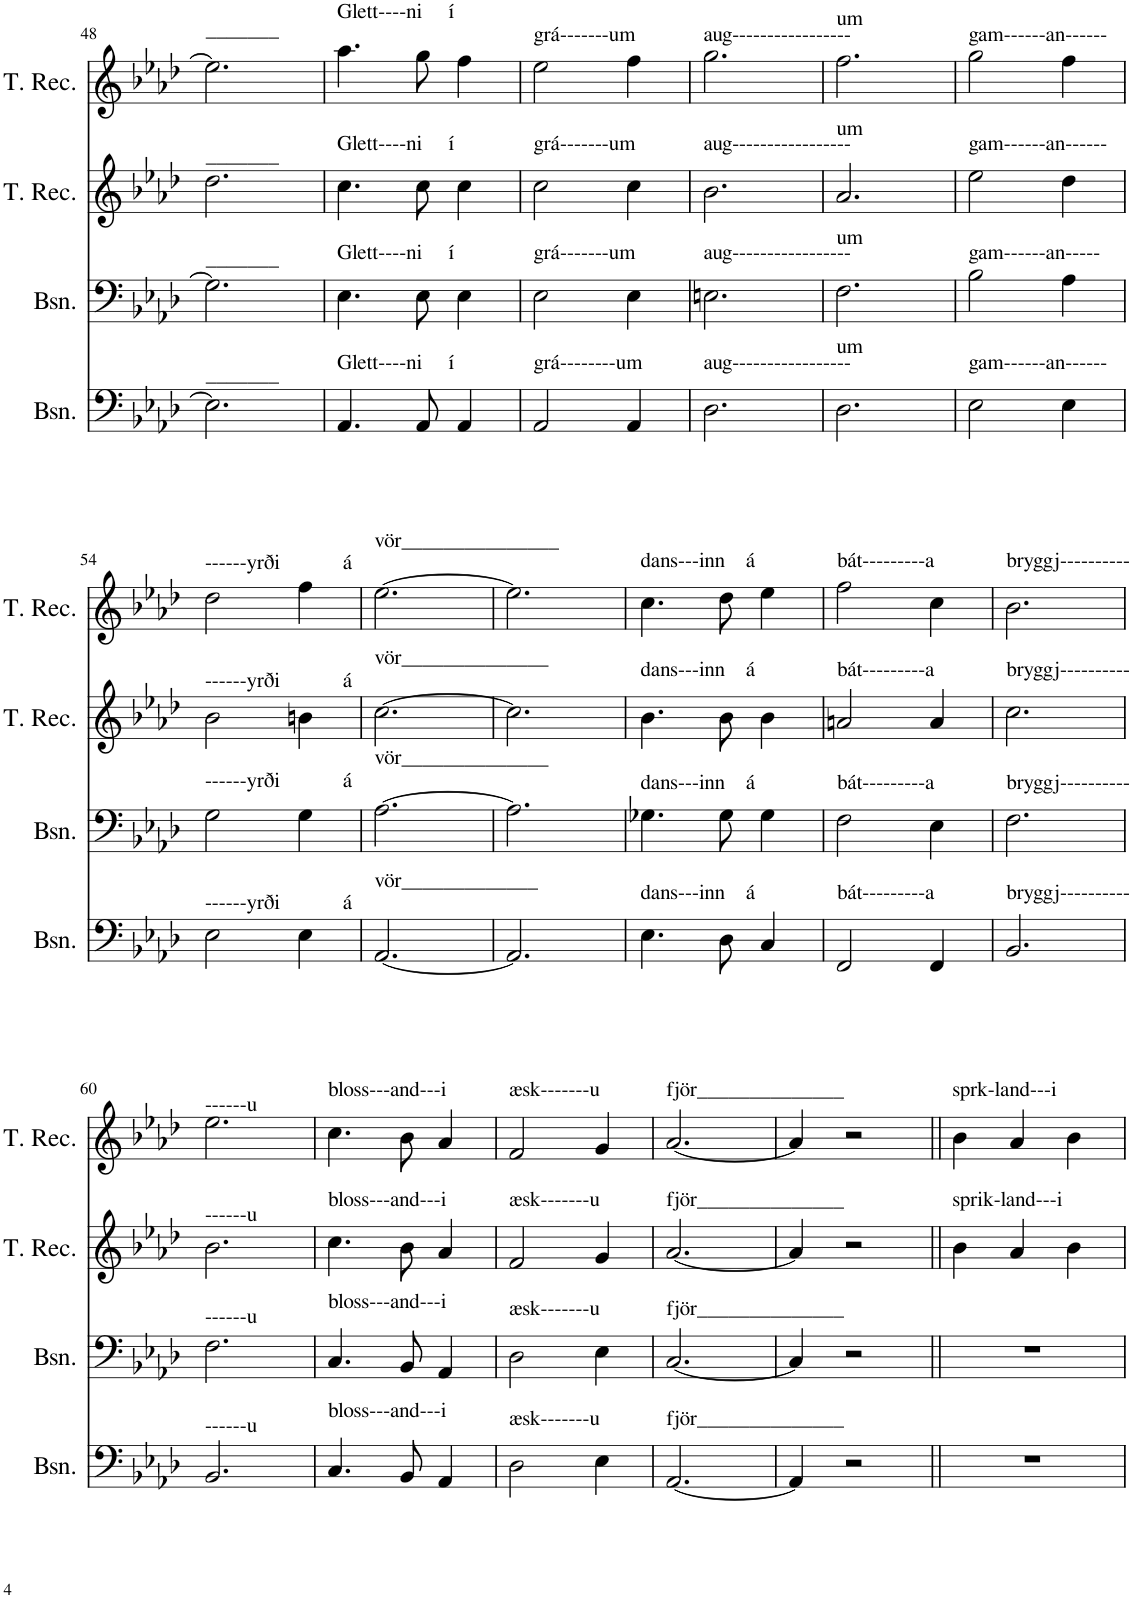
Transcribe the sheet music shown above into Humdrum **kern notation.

**kern	**kern	**kern	**kern
*part4	*part3	*part2	*part1
*staff4	*staff3	*staff2	*staff1
*I"Bassoon	*I"Bassoon	*I"Tenor Recorder	*I"Tenor Recorder
*I'Bsn.	*I'Bsn.	*I'T. Rec.	*I'T. Rec.
!!LO:PB:g=z
*clefF4	*clefF4	*clefG2	*clefG2
*k[b-e-a-d-]	*k[b-e-a-d-]	*k[b-e-a-d-]	*k[b-e-a-d-]
*M3/4	*M3/4	*M3/4	*M3/4
=48	=48	=48	=48
!	!	!	!LO:TX:a:t=_______
!	!	!LO:TX:a:t=_______	!
!	!LO:TX:a:t=_______	!	!
!LO:TX:a:t=_______	!	!	!
2.E-\]	2.G\]	2.dd-\	2.ee-\]
=49	=49	=49	=49
!	!	!	!LO:TX:a:t=Glett----ni     í
!	!	!LO:TX:a:t=Glett----ni     í	!
!	!LO:TX:a:t=Glett----ni     í	!	!
!LO:TX:a:t=Glett----ni     í	!	!	!
4.AA-/	4.E-\	4.cc\	4.aa-\
8AA-/	8E-\	8cc\	8gg\
4AA-/	4E-\	4cc\	4ff\
=50	=50	=50	=50
!	!	!	!LO:TX:a:t=grá-------um
!	!	!LO:TX:a:t=grá-------um	!
!	!LO:TX:a:t=grá-------um	!	!
!LO:TX:a:t=grá--------um	!	!	!
2AA-/	2E-\	2cc\	2ee-\
4AA-/	4E-\	4cc\	4ff\
=51	=51	=51	=51
!	!	!	!LO:TX:a:t=aug-----------------
!	!	!LO:TX:a:t=aug-----------------	!
!	!LO:TX:a:t=aug-----------------	!	!
!LO:TX:a:t=aug-----------------	!	!	!
2.D-\	2.En\	2.b-\	2.gg\
=52	=52	=52	=52
!	!	!	!LO:TX:a:t=um
!	!	!LO:TX:a:t=um	!
!	!LO:TX:a:t=um	!	!
!LO:TX:a:t=um	!	!	!
2.D-\	2.F\	2.a-/	2.ff\
=53	=53	=53	=53
!	!	!	!LO:TX:a:t=gam------an------
!	!	!LO:TX:a:t=gam------an------	!
!	!LO:TX:a:t=gam------an-----	!	!
!LO:TX:a:t=gam------an------	!	!	!
2E-\	2B-\	2ee-\	2gg\
4E-\	4A-\	4dd-\	4ff\
!!LO:LB:g=z
=54	=54	=54	=54
!	!	!	!LO:TX:a:t=------yrði            á
!	!	!LO:TX:a:t=------yrði            á	!
!	!LO:TX:a:t=------yrði            á	!	!
!LO:TX:a:t=------yrði            á	!	!	!
2E-\	2G\	2b-\	2dd-\
4E-\	4G\	4bn\	4ff\
=55	=55	=55	=55
!	!	!	!LO:TX:a:t=vör_______________
!	!	!LO:TX:a:t=vör______________	!
!	!LO:TX:a:t=vör______________	!	!
!LO:TX:a:t=vör_____________	!	!	!
[2.AA-/	[2.A-\	[2.cc\	[2.ee-\
=56	=56	=56	=56
2.AA-/]	2.A-\]	2.cc\]	2.ee-\]
=57	=57	=57	=57
!	!	!	!LO:TX:a:t=dans---inn    á
!	!	!LO:TX:a:t=dans---inn    á	!
!	!LO:TX:a:t=dans---inn    á	!	!
!LO:TX:a:t=dans---inn    á	!	!	!
4.E-\	4.G-X\	4.b-\	4.cc\
8D-\	8G-\	8b-\	8dd-\
4C/	4G-\	4b-\	4ee-\
=58	=58	=58	=58
!	!	!	!LO:TX:a:t=bát---------a
!	!	!LO:TX:a:t=bát---------a	!
!	!LO:TX:a:t=bát---------a	!	!
!LO:TX:a:t=bát---------a	!	!	!
2FF/	2F\	2an/	2ff\
4FF/	4E-\	4a/	4cc\
=59	=59	=59	=59
!	!	!	!LO:TX:a:t=bryggj----------
!	!	!LO:TX:a:t=bryggj----------	!
!	!LO:TX:a:t=bryggj----------	!	!
!LO:TX:a:t=bryggj----------	!	!	!
2.BB-/	2.F\	2.cc\	2.b-\
!!LO:LB:g=z
=60	=60	=60	=60
!	!	!	!LO:TX:a:t=------u
!	!	!LO:TX:a:t=------u	!
!	!LO:TX:a:t=------u	!	!
!LO:TX:a:t=------u	!	!	!
2.BB-/	2.F\	2.b-\	2.ee-\
=61	=61	=61	=61
!	!	!	!LO:TX:a:t=bloss---and---i
!	!	!LO:TX:a:t=bloss---and---i	!
!	!LO:TX:a:t=bloss---and---i	!	!
!LO:TX:a:t=bloss---and---i	!	!	!
4.C/	4.C/	4.cc\	4.cc\
8BB-/	8BB-/	8b-\	8b-\
4AA-/	4AA-/	4a-/	4a-/
=62	=62	=62	=62
!	!	!	!LO:TX:a:t=æsk-------u
!	!	!LO:TX:a:t=æsk-------u	!
!	!LO:TX:a:t=æsk-------u	!	!
!LO:TX:a:t=æsk-------u	!	!	!
2D-\	2D-\	2f/	2f/
4E-\	4E-\	4g/	4g/
=63	=63	=63	=63
!	!	!	!LO:TX:a:t=fjör______________
!	!	!LO:TX:a:t=fjör______________	!
!	!LO:TX:a:t=fjör______________	!	!
!LO:TX:a:t=fjör______________	!	!	!
[2.AA-/	[2.C/	[2.a-/	[2.a-/
=64	=64	=64	=64
4AA-/]	4C/]	4a-/]	4a-/]
2r	2r	2r	2r
=65||	=65||	=65||	=65||
!	!	!	!LO:TX:a:t=sprk-land---i
!	!	!LO:TX:a:t=sprik-land---i	!
2.r	2.r	4b-\	4b-\
.	.	4a-/	4a-/
.	.	4b-\	4b-\
=	=	=	=
*-	*-	*-	*-
